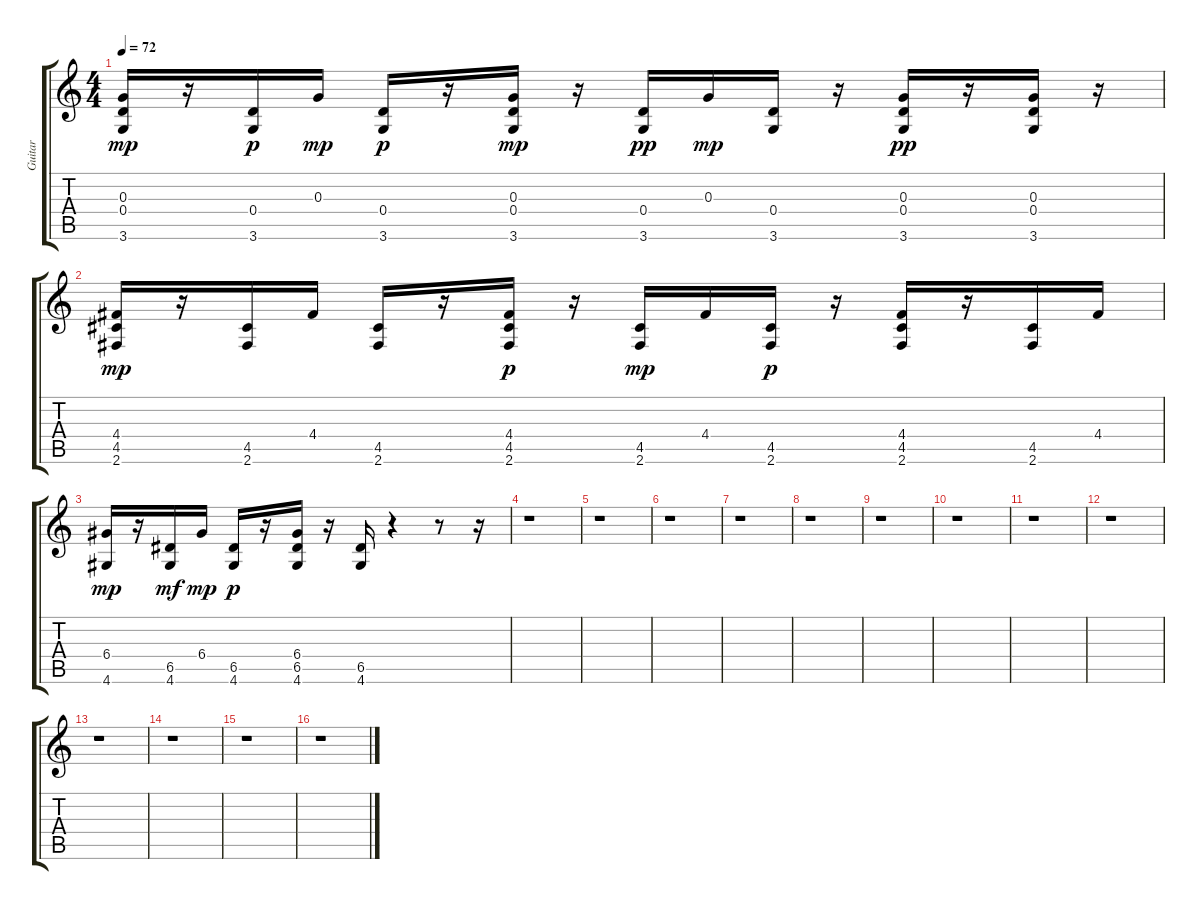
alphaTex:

\track ("Guitar" "Guitar") {instrument electricguitarmuted}
\staff {score tabs}
\tuning (E4 B3 G3 D3 A2 E2) {hide}
\ts (4 4)
\tempo 72
\clef g2
\ks c
(0.3 0.4 3.6).16{dy mp} r.16 (0.4 3.6).16{dy p} 0.3.16{dy mp} (0.4 3.6).16{dy p} r.16 (0.3 0.4 3.6).16{dy mp} r.16 (0.4 3.6).16{dy pp} 0.3.16{dy mp} (0.4 3.6).16 r.16 (0.3 0.4 3.6).16{dy pp} r.16 (0.3 0.4 3.6).16 r.16 |
(4.4 4.5 2.6).16{dy mp} r.16 (4.5 2.6).16 4.4.16 (4.5 2.6).16 r.16 (4.4 4.5 2.6).16{dy p} r.16 (4.5 2.6).16{dy mp} 4.4.16 (4.5 2.6).16{dy p} r.16 (4.4 4.5 2.6).16 r.16 (4.5 2.6).16 4.4.16 |
(6.4 4.6).16{dy mp} r.16 (6.5 4.6).16{dy mf} 6.4.16{dy mp} (6.5 4.6).16{dy p} r.16 (6.4 6.5 4.6).16 r.16 (6.5 4.6).16 r.4 r.8 r.16 |
r.1 |
r.1 |
r.1 |
r.1 |
r.1 |
r.1 |
r.1 |
r.1 |
r.1 |
r.1 |
r.1 |
r.1 |
r.1
